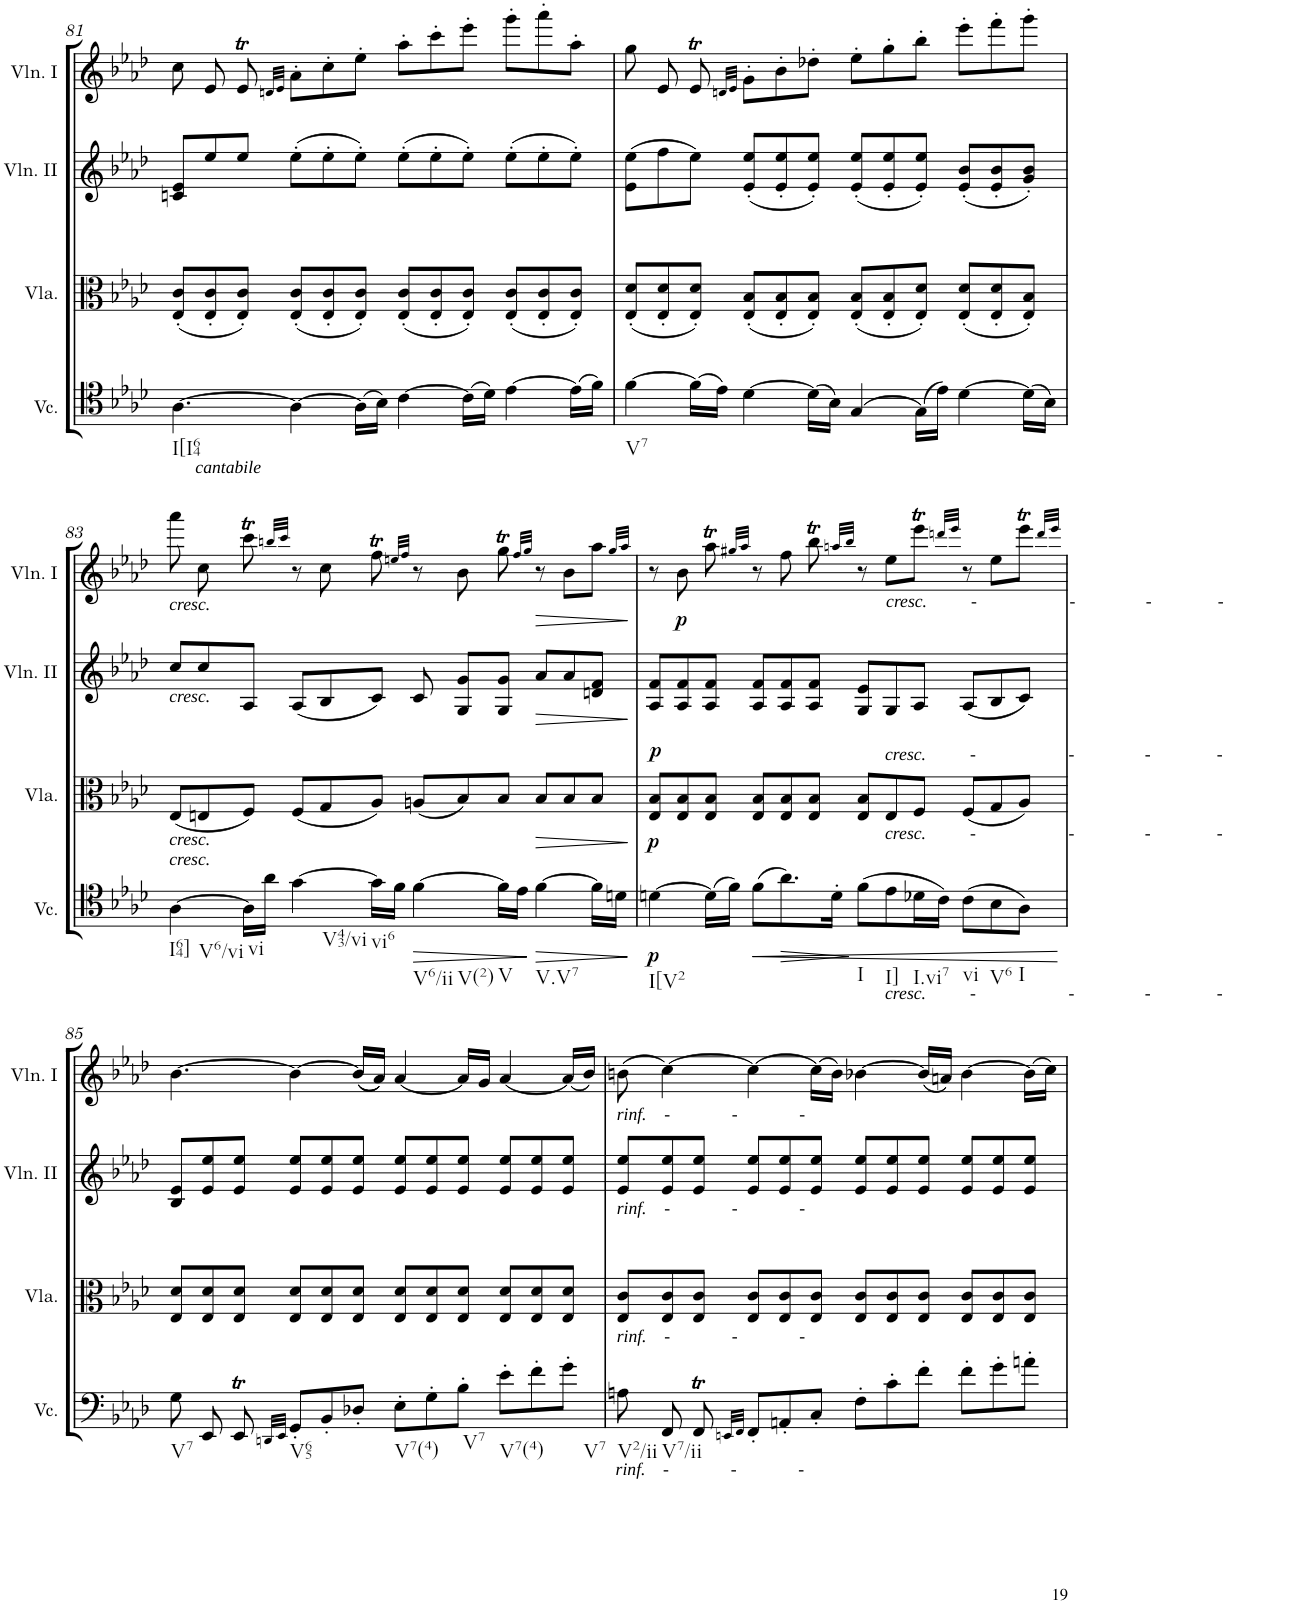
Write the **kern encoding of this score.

**kern	**dynam	**kern	**dynam	**kern	**dynam	**kern	**dynam
*part4	*part4	*part3	*part3	*part2	*part2	*part1	*part1
*staff4	*staff4	*staff3	*staff3	*staff2	*staff2	*staff1	*staff1
*I"Violoncello	*	*I"Viola	*	*I"Violin II	*	*I"Violin I	*
*I'Vc.	*	*I'Vla.	*	*I'Vln. II	*	*I'Vln. I	*
!!LO:PB:g=z
*clefC4	*	*clefC3	*	*clefG2	*	*clefG2	*
*k[b-e-a-d-]	*	*k[b-e-a-d-]	*	*k[b-e-a-d-]	*	*k[b-e-a-d-]	*
*M12/8	*	*M12/8	*	*M12/8	*	*M12/8	*
=81	=81	=81	=81	=81	=81	=81	=81
!LO:TX:b:i:t=cantabile	!	!	!	!	!	!	!
!LO:TX:b:t=I[I64	!	!	!	!	!	!	!
[4.A-\	.	(8E-/' 8c/'L	.	8cn/ 8e-/L	.	8cc\	.
.	.	8E-/' 8c/'	.	8ee-/	.	8e-/	.
.	.	8E-/' 8c/'J)	.	8ee-/J	.	8e-T/	.
.	.	.	.	.	.	32qdn/LLL	.
.	.	.	.	.	.	32qe-/JJJ	.
4A-\_	.	(8E-/' 8c/'L	.	(8ee-'\L	.	8a-'\L	.
.	.	8E-/' 8c/'	.	8ee-'\	.	8cc'\	.
(16A-\LL]	.	8E-/' 8c/'J)	.	8ee-'\J)	.	8ee-'\J	.
16B-\JJ)	.	.	.	.	.	.	.
[4c\	.	(8E-/' 8c/'L	.	(8ee-'\L	.	8aa-'\L	.
.	.	8E-/' 8c/'	.	8ee-'\	.	8ccc'\	.
(16c\LL]	.	8E-/' 8c/'J)	.	8ee-'\J)	.	8eee-'\J	.
16d-\JJ)	.	.	.	.	.	.	.
[4e-\	.	(8E-/' 8c/'L	.	(8ee-'\L	.	8ggg'\L	.
.	.	8E-/' 8c/'	.	8ee-'\	.	8aaa-'\	.
(16e-\LL]	.	8E-/' 8c/'J)	.	8ee-'\J)	.	8aa-'\J	.
16f\JJ)	.	.	.	.	.	.	.
=82	=82	=82	=82	=82	=82	=82	=82
!LO:TX:b:t=V7	!	!	!	!	!	!	!
[4f\	.	(8E-/' 8d-/'L	.	(8e-\ 8ee-\L	.	8gg\	.
.	.	8E-/' 8d-/'	.	8ff\	.	8e-/	.
(16f\LL]	.	8E-/' 8d-/'J)	.	8ee-\J)	.	8e-T/	.
16e-\JJ)	.	.	.	.	.	.	.
.	.	.	.	.	.	32qdn/LLL	.
.	.	.	.	.	.	32qe-/JJJ	.
[4d-\	.	(8E-/' 8B-/'L	.	(8e-/' 8ee-/'L	.	8g'\L	.
.	.	8E-/' 8B-/'	.	8e-/' 8ee-/'	.	8b-'\	.
(16d-\LL]	.	8E-/' 8B-/'J)	.	8e-/' 8ee-/'J)	.	8dd-X'\J	.
16B-\JJ)	.	.	.	.	.	.	.
[4G/	.	(8E-/' 8B-/'L	.	(8e-/' 8ee-/'L	.	8ee-'\L	.
.	.	8E-/' 8B-/'	.	8e-/' 8ee-/'	.	8gg'\	.
(16G\LL]	.	8E-/' 8d-/'J)	.	8e-/' 8ee-/'J)	.	8bb-'\J	.
16e-\JJ)	.	.	.	.	.	.	.
[4d-\	.	(8E-/' 8d-/'L	.	(8e-/' 8b-/'L	.	8eee-'\L	.
.	.	8E-/' 8d-/'	.	8e-/' 8b-/'	.	8fff'\	.
(16d-\LL]	.	8E-/' 8B-/'J)	.	8g/' 8b-/'J)	.	8ggg'\J	.
16B-\JJ)	.	.	.	.	.	.	.
!!LO:LB:g=z
=83	=83	=83	=83	=83	=83	=83	=83
!	!	!	!	!	!	!LO:TX:b:i:t=cresc.	!
!	!	!	!	!LO:TX:b:i:t=cresc.	!	!	!
!	!	!LO:TX:b:i:t=cresc.	!	!	!	!	!
!LO:TX:a:i:t=cresc.	!	!	!	!	!	!	!
!LO:TX:b:t=I64]	!	!	!	!	!	!	!
!LO:TX:b:t=V6/vi	!	!	!	!	!	!	!
[4A-\	.	(8E-/L	.	8cc/L	.	8aaa-\	.
.	.	8En/	.	8cc/	.	8cc\	.
!LO:TX:b:t=vi	!	!	!	!	!	!	!
16A-\LL]	.	8F/J)	.	8A-/J	.	8ccct\	.
16a-\JJ	.	.	.	.	.	.	.
.	.	.	.	.	.	32qbbn/LLL	.
.	.	.	.	.	.	32qccc/JJJ	.
!LO:TX:b:t=V43/vi	!	!	!	!	!	!	!
[4g\	.	(8F/L	.	(8A-/L	.	8r	.
.	.	8G/	.	8B-/	.	8cc\	.
!LO:TX:b:t=vi6	!	!	!	!	!	!	!
16g\LL]	.	8A-/J)	.	8c/J)	.	8ffT\	.
16f\JJ	.	.	.	.	.	.	.
.	.	.	.	.	.	32qeen/LLL	.
.	.	.	.	.	.	32qff/JJJ	.
!LO:TX:b:t=V6/ii	!	!	!	!	!	!	!
!LO:TX:b:t=V(2)	!	!	!	!	!	!	!
!	!LO:HP:b	!	!	!	!	!	!
[4f\	>	(8An/L	.	8c/	.	8r	.
.	.	8B-/)	.	8G/ 8g/L	.	8b-\	.
!LO:TX:b:t=V	!	!	!	!	!	!	!
16f\LL]	.	8B-/J	.	8G/ 8g/J	.	8ggt\	.
16e-\JJ	.	.	.	.	.	.	.
.	.	.	.	.	.	32qff/LLL	.
.	.	.	.	.	.	32qgg/JJJ	.
!LO:TX:b:t=V.V7	!	!	!	!	!	!	!
!	!LO:HP:b	!	!LO:HP:b	!	!LO:HP:b	!	!LO:HP:b
[4f\	>	8B-/L	>	8a-/L	>	8r	>
.	.	8B-/	.	8a-/	.	8b-\L	.
16f\LL]	.	8B-/J	.	8dn/ 8f/J	.	8aa-\J	.
16dn\JJ	.	.	.	.	.	.	.
.	.	.	.	.	.	32qgg/LLL	.
.	.	.	.	.	.	32qaa-/JJJ	.
.	]	.	]	.	]	.	]
=84	=84	=84	=84	=84	=84	=84	=84
!LO:TX:b:t=I[V2	!	!	!	!	!	!	!
!	!LO:DY:b	!	!LO:DY:b	!	!	!	!
!	!	!	!LO:DY:n=1:a	!	!	!	!
[4dn\	p	8E-/ 8B-/L	p p	8A-/ 8f/L	.	8r	.
!	!	!	!	!	!	!	!LO:DY:b
.	.	8E-/ 8B-/	.	8A-/ 8f/	.	8b-\	p
(16d\LL]	.	8E-/ 8B-/J	.	8A-/ 8f/J	.	8aa-T\	.
16f\JJ)	.	.	.	.	.	.	.
.	.	.	.	.	.	32qgg#X/LLL	.
.	.	.	.	.	.	32qaa-/JJJ	.
(8f\L	.	8E-/ 8B-/L	.	8A-/ 8f/L	.	8r	.
!	!LO:HP:b	!	!	!	!	!	!
8.a-\)	>	8E-/ 8B-/	.	8A-/ 8f/	.	8ff\	.
.	.	8E-/ 8B-/J	.	8A-/ 8f/J	.	8bb-T\	.
16d'\Jk	.	.	.	.	.	.	.
.	.	.	.	.	.	32qaan/LLL	.
.	.	.	.	.	.	32qbb-/JJJ	.
!LO:TX:b:t=I	!	!	!	!	!	!	!
(8f\L	]	8E-/ 8B-/L	.	8G/ 8e-/L	.	8r	.
!	!	!	!	!	!	!LO:TX:b:i:t=cresc.          -                     -                -               -	!
!	!	!LO:TX:a:i:t=cresc.          -                     -                -               -	!	!	!	!	!
!	!	!LO:TX:b:i:t=cresc.          -                     -                -               -	!	!	!	!	!
!LO:TX:b:i:t=cresc.          -                     -                -               -	!	!	!	!	!	!	!
!LO:TX:b:t=I]	!	!	!	!	!	!	!
8e-\	.	8E-/	.	8G/	.	8ee-\L	.
!LO:TX:b:t=I.vi7	!	!	!	!	!	!	!
16d-X\L	.	8F/J	.	8A-/J	.	8eee-T\J	.
16c\JJ)	.	.	.	.	.	.	.
.	.	.	.	.	.	32qdddn/LLL	.
.	.	.	.	.	.	32qeee-/JJJ	.
!LO:TX:b:t=vi	!	!	!	!	!	!	!
(8c\L	.	(8F/L	.	(8A-/L	.	8r	.
!LO:TX:b:t=V6	!	!	!	!	!	!	!
8B-\	.	8G/	.	8B-/	.	8ee-\L	.
!LO:TX:b:t=I	!	!	!	!	!	!	!
8A-\J)	.	8A-/J)	.	8c/J)	.	8eee-T\J	.
.	.	.	.	.	.	32qddd/LLL	.
.	.	.	.	.	.	32qeee-/JJJ	.
.	]	.	.	.	.	.	.
!!LO:LB:g=z
=85	=85	=85	=85	=85	=85	=85	=85
!LO:TX:b:t=V7	!	!	!	!	!	!	!
8G\	.	8E-/ 8d-/L	.	8B-/ 8e-/L	.	[4.b-\	.
8EE-/	.	8E-/ 8d-/	.	8e-/ 8ee-/	.	.	.
8EE-T/	.	8E-/ 8d-/J	.	8e-/ 8ee-/J	.	.	.
32qDDn/LLL	.	.	.	.	.	.	.
32qEE-/JJJ	.	.	.	.	.	.	.
!LO:TX:b:t=V65	!	!	!	!	!	!	!
8GG'/L	.	8E-/ 8d-/L	.	8e-/ 8ee-/L	.	4b-\_	.
8BB-'/	.	8E-/ 8d-/	.	8e-/ 8ee-/	.	.	.
8D-X'/J	.	8E-/ 8d-/J	.	8e-/ 8ee-/J	.	((16b-/LL]	.
.	.	.	.	.	.	16a-/JJ))	.
!LO:TX:b:t=V7(4)	!	!	!	!	!	!	!
8E-'\L	.	8E-/ 8d-/L	.	8e-/ 8ee-/L	.	[4a-/	.
8G'\	.	8E-/ 8d-/	.	8e-/ 8ee-/	.	.	.
!LO:TX:b:t=V7	!	!	!	!	!	!	!
8B-'\J	.	8E-/ 8d-/J	.	8e-/ 8ee-/J	.	16a-/LL]	.
.	.	.	.	.	.	16g/JJ	.
!LO:TX:b:t=V7(4)	!	!	!	!	!	!	!
8e-'\L	.	8E-/ 8d-/L	.	8e-/ 8ee-/L	.	[4a-/	.
8f'\	.	8E-/ 8d-/	.	8e-/ 8ee-/	.	.	.
!LO:TX:b:t=V7	!	!	!	!	!	!	!
8g'\J	.	8E-/ 8d-/J	.	8e-/ 8ee-/J	.	(16a-/LL]	.
.	.	.	.	.	.	16b-/JJ)	.
=86	=86	=86	=86	=86	=86	=86	=86
!	!	!	!	!	!	!LO:TX:b:i:t=rinf.    -              -              -	!
!	!	!	!	!LO:TX:b:i:t=rinf.    -              -              -	!	!	!
!	!	!LO:TX:b:i:t=rinf.    -              -              -	!	!	!	!	!
!LO:TX:b:i:t=rinf.    -              -              -	!	!	!	!	!	!	!
!LO:TX:b:t=V2/ii	!	!	!	!	!	!	!
8An\	.	8E-/ 8c/L	.	8e-/ 8ee-/L	.	(8bn\	.
!LO:TX:b:t=V7/ii	!	!	!	!	!	!	!
8FF/	.	8E-/ 8c/	.	8e-/ 8ee-/	.	[4cc\)	.
8FFT/	.	8E-/ 8c/J	.	8e-/ 8ee-/J	.	.	.
32qEEn/LLL	.	.	.	.	.	.	.
32qFF/JJJ	.	.	.	.	.	.	.
8FF'/L	.	8E-/ 8c/L	.	8e-/ 8ee-/L	.	4cc\_	.
8AAn'/	.	8E-/ 8c/	.	8e-/ 8ee-/	.	.	.
8C'/J	.	8E-/ 8c/J	.	8e-/ 8ee-/J	.	(16cc\LL]	.
.	.	.	.	.	.	16b\JJ)	.
8F'\L	.	8E-/ 8c/L	.	8e-/ 8ee-/L	.	[4b-X\	.
8c'\	.	8E-/ 8c/	.	8e-/ 8ee-/	.	.	.
8f'\J	.	8E-/ 8c/J	.	8e-/ 8ee-/J	.	(16b-/LL]	.
.	.	.	.	.	.	16an/JJ)	.
8f'\L	.	8E-/ 8c/L	.	8e-/ 8ee-/L	.	[4b-\	.
8g'\	.	8E-/ 8c/	.	8e-/ 8ee-/	.	.	.
8an'\J	.	8E-/ 8c/J	.	8e-/ 8ee-/J	.	(16b-\LL]	.
.	.	.	.	.	.	16cc\JJ)	.
=	=	=	=	=	=	=	=
*-	*-	*-	*-	*-	*-	*-	*-
